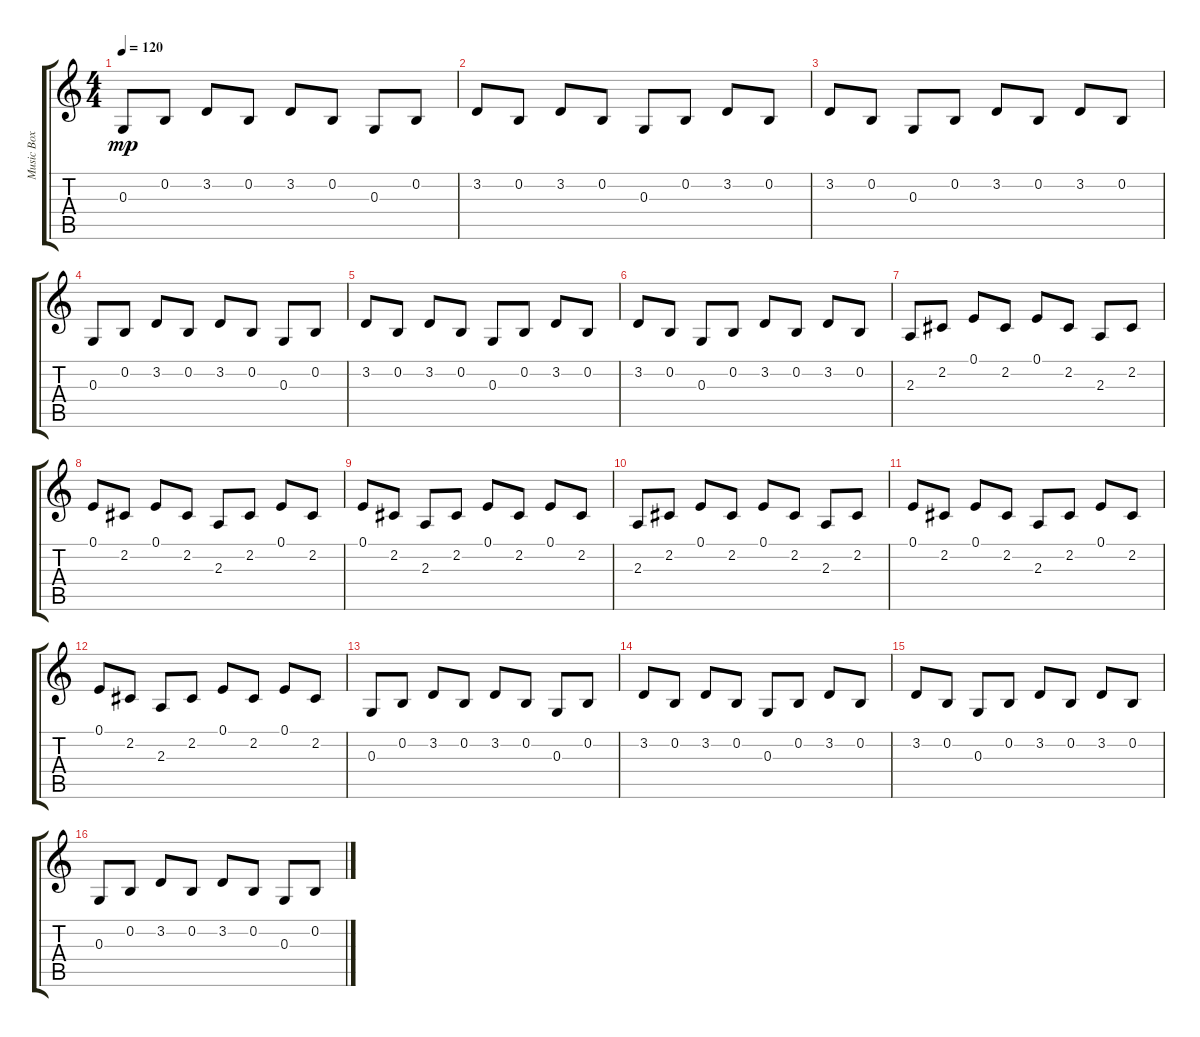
\track ("Music Box" "Music Box") {instrument musicbox}
\staff {score tabs}
\tuning (E4 B3 G3 D3 A2 E2) {hide}
\ts (4 4)
\tempo 120
\clef g2
\ks c
0.3.8{dy mp instrument musicbox} 0.2.8 3.2.8 0.2.8 3.2.8 0.2.8 0.3.8 0.2.8 |
3.2.8 0.2.8 3.2.8 0.2.8 0.3.8 0.2.8 3.2.8 0.2.8 |
3.2.8 0.2.8 0.3.8 0.2.8 3.2.8 0.2.8 3.2.8 0.2.8 |
0.3.8 0.2.8 3.2.8 0.2.8 3.2.8 0.2.8 0.3.8 0.2.8 |
3.2.8 0.2.8 3.2.8 0.2.8 0.3.8 0.2.8 3.2.8 0.2.8 |
3.2.8 0.2.8 0.3.8 0.2.8 3.2.8 0.2.8 3.2.8 0.2.8 |
2.3.8 2.2.8 0.1.8 2.2.8 0.1.8 2.2.8 2.3.8 2.2.8 |
0.1.8 2.2.8 0.1.8 2.2.8 2.3.8 2.2.8 0.1.8 2.2.8 |
0.1.8 2.2.8 2.3.8 2.2.8 0.1.8 2.2.8 0.1.8 2.2.8 |
2.3.8 2.2.8 0.1.8 2.2.8 0.1.8 2.2.8 2.3.8 2.2.8 |
0.1.8 2.2.8 0.1.8 2.2.8 2.3.8 2.2.8 0.1.8 2.2.8 |
0.1.8 2.2.8 2.3.8 2.2.8 0.1.8 2.2.8 0.1.8 2.2.8 |
0.3.8 0.2.8 3.2.8 0.2.8 3.2.8 0.2.8 0.3.8 0.2.8 |
3.2.8 0.2.8 3.2.8 0.2.8 0.3.8 0.2.8 3.2.8 0.2.8 |
3.2.8 0.2.8 0.3.8 0.2.8 3.2.8 0.2.8 3.2.8 0.2.8 |
0.3.8 0.2.8 3.2.8 0.2.8 3.2.8 0.2.8 0.3.8 0.2.8
